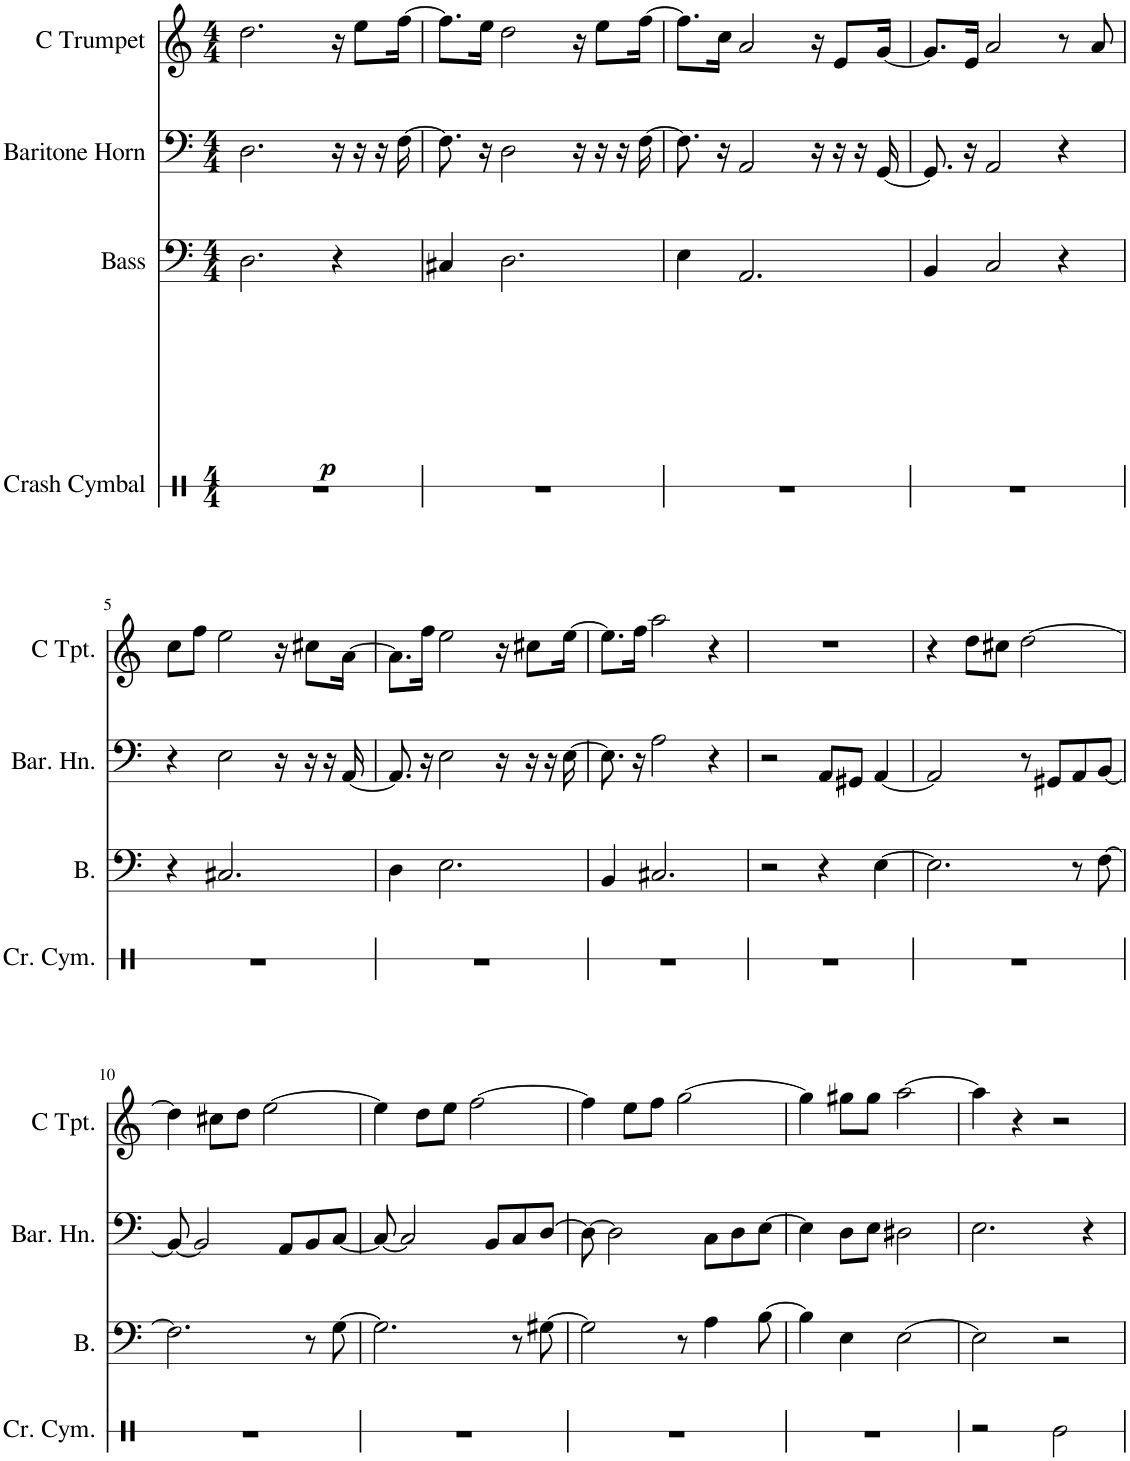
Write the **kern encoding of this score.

**kern	**kern	**dynam	**kern	**kern
*part4	*part3	*part3	*part2	*part1
*staff4	*staff3	*staff3	*staff2	*staff1
*I"Crash Cymbal	*I"Bass	*	*I"Baritone Horn	*I"C Trumpet
*I'Cr. Cym.	*I'B.	*	*I'Bar. Hn.	*I'C Tpt.
*stria1	*	*	*	*
*clefX	*clefF4	*	*clefF4	*clefG2
*	*	*	*Trd4c7	*
*k[]	*k[]	*	*k[]	*k[]
*M4/4	*M4/4	*	*M4/4	*M4/4
=1	=1	=1	=1	=1
!	!	!LO:DY:b	!	!
1r	2.D\	p	2.D\	2.dd\
.	4r	.	16r	16r
.	.	.	16r	8ee\L
.	.	.	16r	.
.	.	.	[16F\	[16ff\Jk
=2	=2	=2	=2	=2
1r	4C#X/	.	8.F\]	8.ff\L]
.	.	.	16r	16ee\Jk
.	2.D\	.	2D\	2dd\
.	.	.	16r	16r
.	.	.	16r	8ee\L
.	.	.	16r	.
.	.	.	[16F\	[16ff\Jk
=3	=3	=3	=3	=3
1r	4E\	.	8.F\]	8.ff\L]
.	.	.	16r	16cc\Jk
.	2.AA/	.	2AA/	2a/
.	.	.	16r	16r
.	.	.	16r	8e/L
.	.	.	16r	.
.	.	.	[16GG/	[16g/Jk
=4	=4	=4	=4	=4
1r	4BB/	.	8.GG/]	8.g/L]
.	.	.	16r	16e/Jk
.	2C/	.	2AA/	2a/
.	4r	.	4r	8r
.	.	.	.	8a/
!!LO:LB:g=z
=5	=5	=5	=5	=5
1r	4r	.	4r	8cc\L
.	.	.	.	8ff\J
.	2.C#X/	.	2E\	2ee\
.	.	.	16r	16r
.	.	.	16r	8cc#X\L
.	.	.	16r	.
.	.	.	[16AA/	[16a\Jk
=6	=6	=6	=6	=6
1r	4D\	.	8.AA/]	8.a\L]
.	.	.	16r	16ff\Jk
.	2.E\	.	2E\	2ee\
.	.	.	16r	16r
.	.	.	16r	8cc#X\L
.	.	.	16r	.
.	.	.	[16E\	[16ee\Jk
=7	=7	=7	=7	=7
1r	4BB/	.	8.E\]	8.ee\L]
.	.	.	16r	16ff\Jk
.	2.C#X/	.	2A\	2aa\
.	.	.	4r	4r
=8	=8	=8	=8	=8
1r	2r	.	2r	1r
.	4r	.	8AA/L	.
.	.	.	8GG#X/J	.
.	[4E\	.	[4AA/	.
=9	=9	=9	=9	=9
1r	2.E\]	.	2AA/]	4r
.	.	.	.	8dd\L
.	.	.	.	8cc#X\J
.	.	.	8r	[2dd\
.	.	.	8GG#X/L	.
.	8r	.	8AA/	.
.	[8F\	.	[8BB/J	.
!!LO:LB:g=z
=10	=10	=10	=10	=10
1r	2.F\]	.	8BB/_	4dd\]
.	.	.	2BB/]	.
.	.	.	.	8cc#X\L
.	.	.	.	8dd\J
.	.	.	.	[2ee\
.	.	.	8AA/L	.
.	8r	.	8BB/	.
.	[8G\	.	[8C/J	.
=11	=11	=11	=11	=11
1r	2.G\]	.	8C/_	4ee\]
.	.	.	2C/]	.
.	.	.	.	8dd\L
.	.	.	.	8ee\J
.	.	.	.	[2ff\
.	.	.	8BB/L	.
.	8r	.	8C/	.
.	[8G#X\	.	[8D/J	.
=12	=12	=12	=12	=12
1r	2G#\]	.	8D\_	4ff\]
.	.	.	2D\]	.
.	.	.	.	8ee\L
.	.	.	.	8ff\J
.	8r	.	.	[2gg\
.	4A\	.	8C\L	.
.	.	.	8D\	.
.	[8B\	.	[8E\J	.
=13	=13	=13	=13	=13
1r	4B\]	.	4E\]	4gg\]
.	4E\	.	8D\L	8gg#X\L
.	.	.	8E\J	8gg#\J
.	[2E\	.	2D#X\	[2aa\
=14	=14	=14	=14	=14
2r	2E\]	.	2.E\	4aa\]
.	.	.	.	4r
2Re\	2r	.	.	2r
.	.	.	4r	.
=	=	=	=	=
*-	*-	*-	*-	*-
